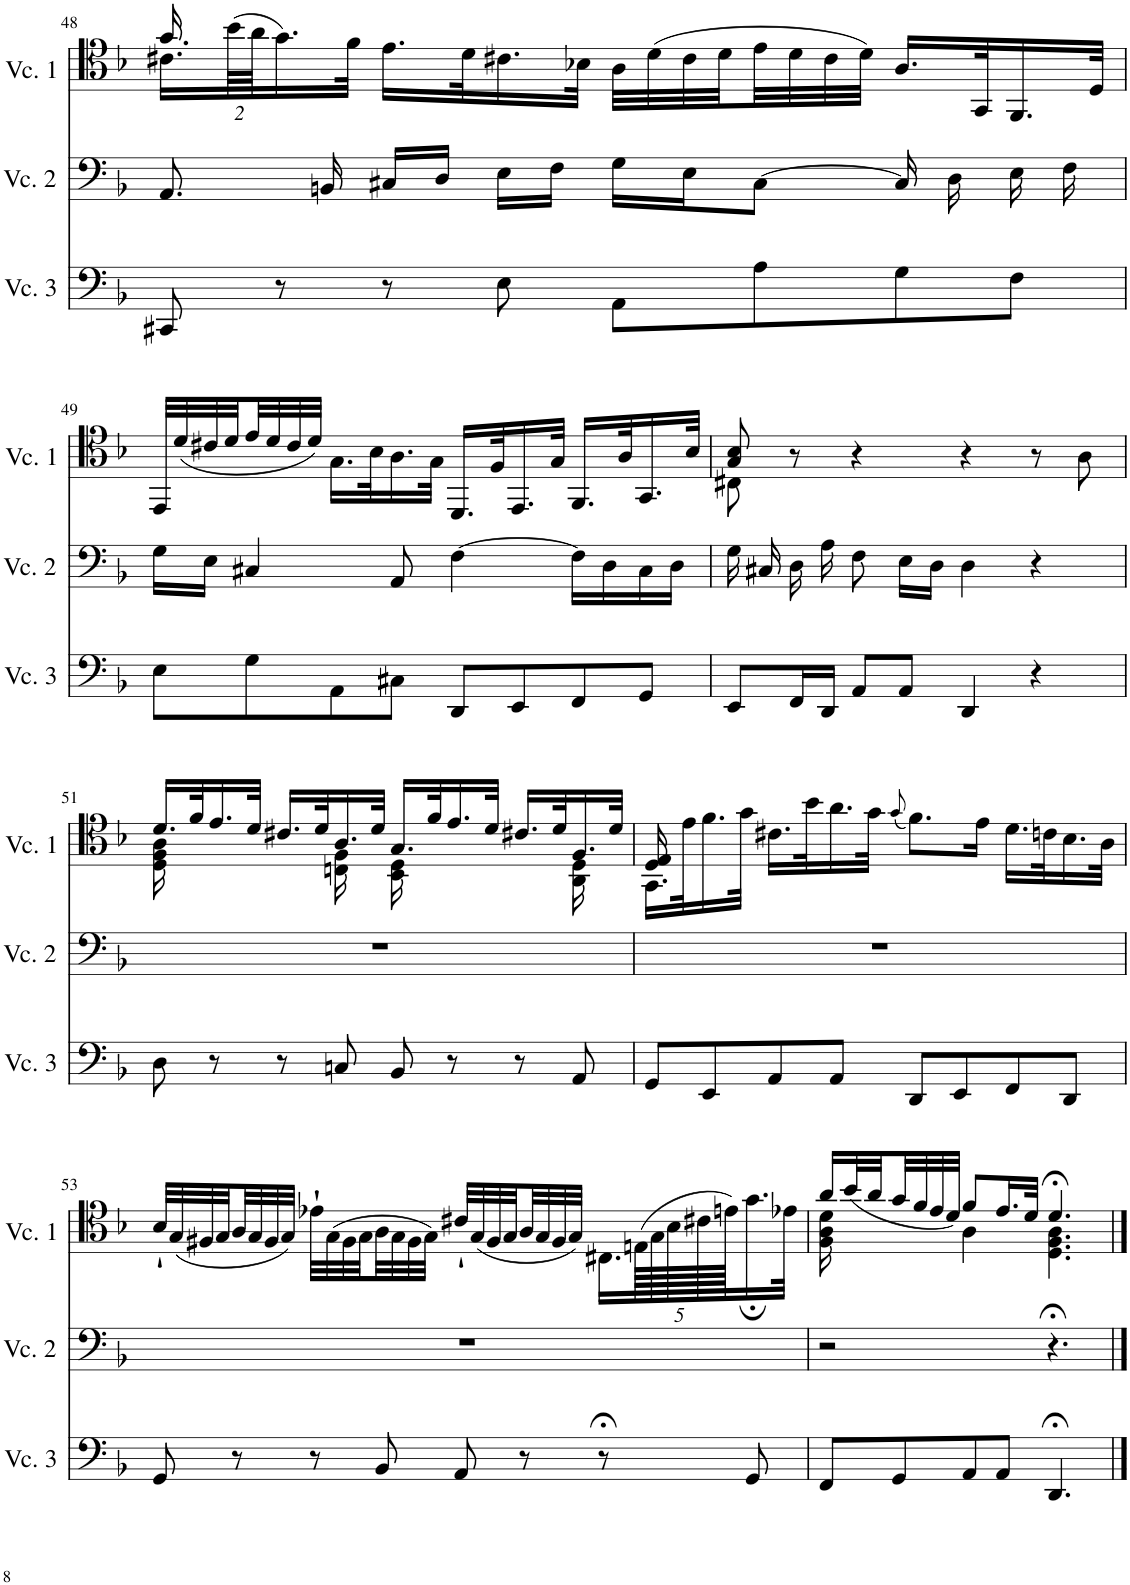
**kern	**kern	**kern
*part3	*part2	*part1
*staff3	*staff2	*staff1
*I"Cello 3	*I"Cello 2	*I"Cello 1
!!LO:PB:g=z
*clefF4	*clefF4	*clefC4
*k[b-]	*k[b-]	*k[b-]
*M4/4	*M4/4	*M4/4
*met(c)	*met(c)	*met(c)
=48	=48	=48
*	*	*^
8CC#X/	8.AA/	16.c#X\LL	16.g/
.	.	(64b-\LL	2ryy
.	.	64a\JJ	.
8r	.	16.g\)	.
.	16BBn/	.	.
.	.	32f\JJk	.
8r	16C#X/LL	16.e\LL	.
.	16D/JJ	.	.
.	.	32d\K	.
8E\	16E\LL	16.c#X\	.
.	16F\JJ	.	.
.	.	32B-X\JJk	.
8AA\L	16G\LL	32A\LLL	.
.	.	(32d\	.
.	16E\J	32c#\	.
.	.	32d\	4ryy
8A\	[8C#\J	32e\	.
.	.	32d\	.
.	.	32c#\	.
.	.	32d\JJJ)	.
8G\	16C#/]	16.A/LL	.
.	16D\	.	.
.	.	32GG/K	8ryy
8F\J	16E\	16.FF/	.
.	16F\	.	.
.	.	32D/JJk	32ryy
*	*	*v	*v
!!LO:LB:g=z
=49	=49	=49
8E\L	16G\LL	32EE/LLL
.	.	(32d/
.	16E\JJ	32c#X/
.	.	32d/
8G\	4C#X/	32e/
.	.	32d/
.	.	32c#/
.	.	32d/JJJ)
8AA\	.	16.G\LL
.	.	32B-\K
8C#X\J	8AA/	16.A\
.	.	32G\JJk
8DD/L	[4F\	16.DD/LL
.	.	32F/K
8EE/	.	16.EE/
.	.	32G/JJk
8FF/	16F\LL]	16.FF/LL
.	16D\	.
.	.	32A/K
8GG/J	16C#\	16.GG/
.	16D\JJ	.
.	.	32B-/JJk
=50	=50	=50
*	*	*^
8EE/L	16G\	8G/ 8B-/	8C#X\
.	16C#X/	.	.
16FF/L	16D\	8r	2..ryy
16DD/JJ	16A\	.	.
8AA/L	8F\	4r	.
8AA/J	16E\LL	.	.
.	16D\JJ	.	.
4DD/	4D\	4r	.
4r	4r	8r	.
.	.	8A\	.
!!LO:LB:g=z	!!
=51	=51	=51	=51
8D\	1r	16.d/LL	16D\ 16F\ 16A\
.	.	.	16ryy
.	.	32f/K	.
*	*	*v	*v
8r	.	16.e/
.	.	32d/JJk
8r	.	16.c#X/LL
.	.	32d/K
*	*	*^
8Cn/	.	16.A/	16Cn\ 16F\
.	.	.	16ryy
.	.	32d/JJk	.
8BB-/	.	16.G/LL	16BB-\ 16D\
.	.	.	16ryy
.	.	32f/K	.
*	*	*v	*v
8r	.	16.e/
.	.	32d/JJk
8r	.	16.c#X/LL
.	.	32d/K
*	*	*^
8AA/	.	16.F/	16AA\ 16D\
.	.	.	16ryy
.	.	32d/JJk	.
=52	=52	=52	=52
8GG/L	1r	16.GG\LL	16D/ 16E/
.	.	.	2...ryy
.	.	32e\K	.
8EE/	.	16.f\	.
.	.	32g\JJk	.
8AA/	.	16.c#X\LL	.
.	.	32b-\K	.
8AA/J	.	16.a\	.
.	.	32g\JJk	.
.	.	(8qg/	.
8DD/L	.	8.f\L)	.
8EE/	.	.	.
.	.	16e\Jk	.
8FF/	.	16.d\LL	.
.	.	32cn\K	.
8DD/J	.	16.B-\	.
.	.	32A\JJk	.
*	*	*v	*v
!!LO:LB:g=z
=53	=53	=53
8GG/	1r	32B-`/LLL
.	.	(32G/
.	.	32F#X/
.	.	32G/
8r	.	32A/
.	.	32G/
.	.	32F#/
.	.	32G/JJJ)
8r	.	32e-X`\LLL
.	.	(32G\
.	.	32F#\
.	.	32G\
8BB-/	.	32A\
.	.	32G\
.	.	32F#\
.	.	32G\JJJ)
8AA/	.	32c#X`/LLL
.	.	(32G/
.	.	32F#/
.	.	32G/
8r	.	32A/
.	.	32G/
.	.	32F#/
.	.	32G/JJJ)
8r;<	.	16.C#X\LL
*	*	*Xbrackettup
.	.	(160En\LLL
.	.	160G\
.	.	160B-\
.	.	160c#X\
.	.	160en\JJJ)
8GG/	.	16.g;\
.	.	32e-X\JJk
=54	=54	=54
*	*	*^
8FF/L	2r	16a/LL	16F\ 16A\ 16d\
.	.	(<32b-/L	8.ryy
.	.	32a/	.
8GG/	.	32g/	.
.	.	32f/	.
.	.	32e/	.
.	.	32d/JJJ)	.
8AA/	.	8f/L	4A\
8AA/J	.	16.e/L	.
.	.	32d/JJk	.
4.DD;</	4.r;<	4.d;</	4.D\ 4.F\ 4.A\
*	*	*v	*v
==	==	==
*-	*-	*-
